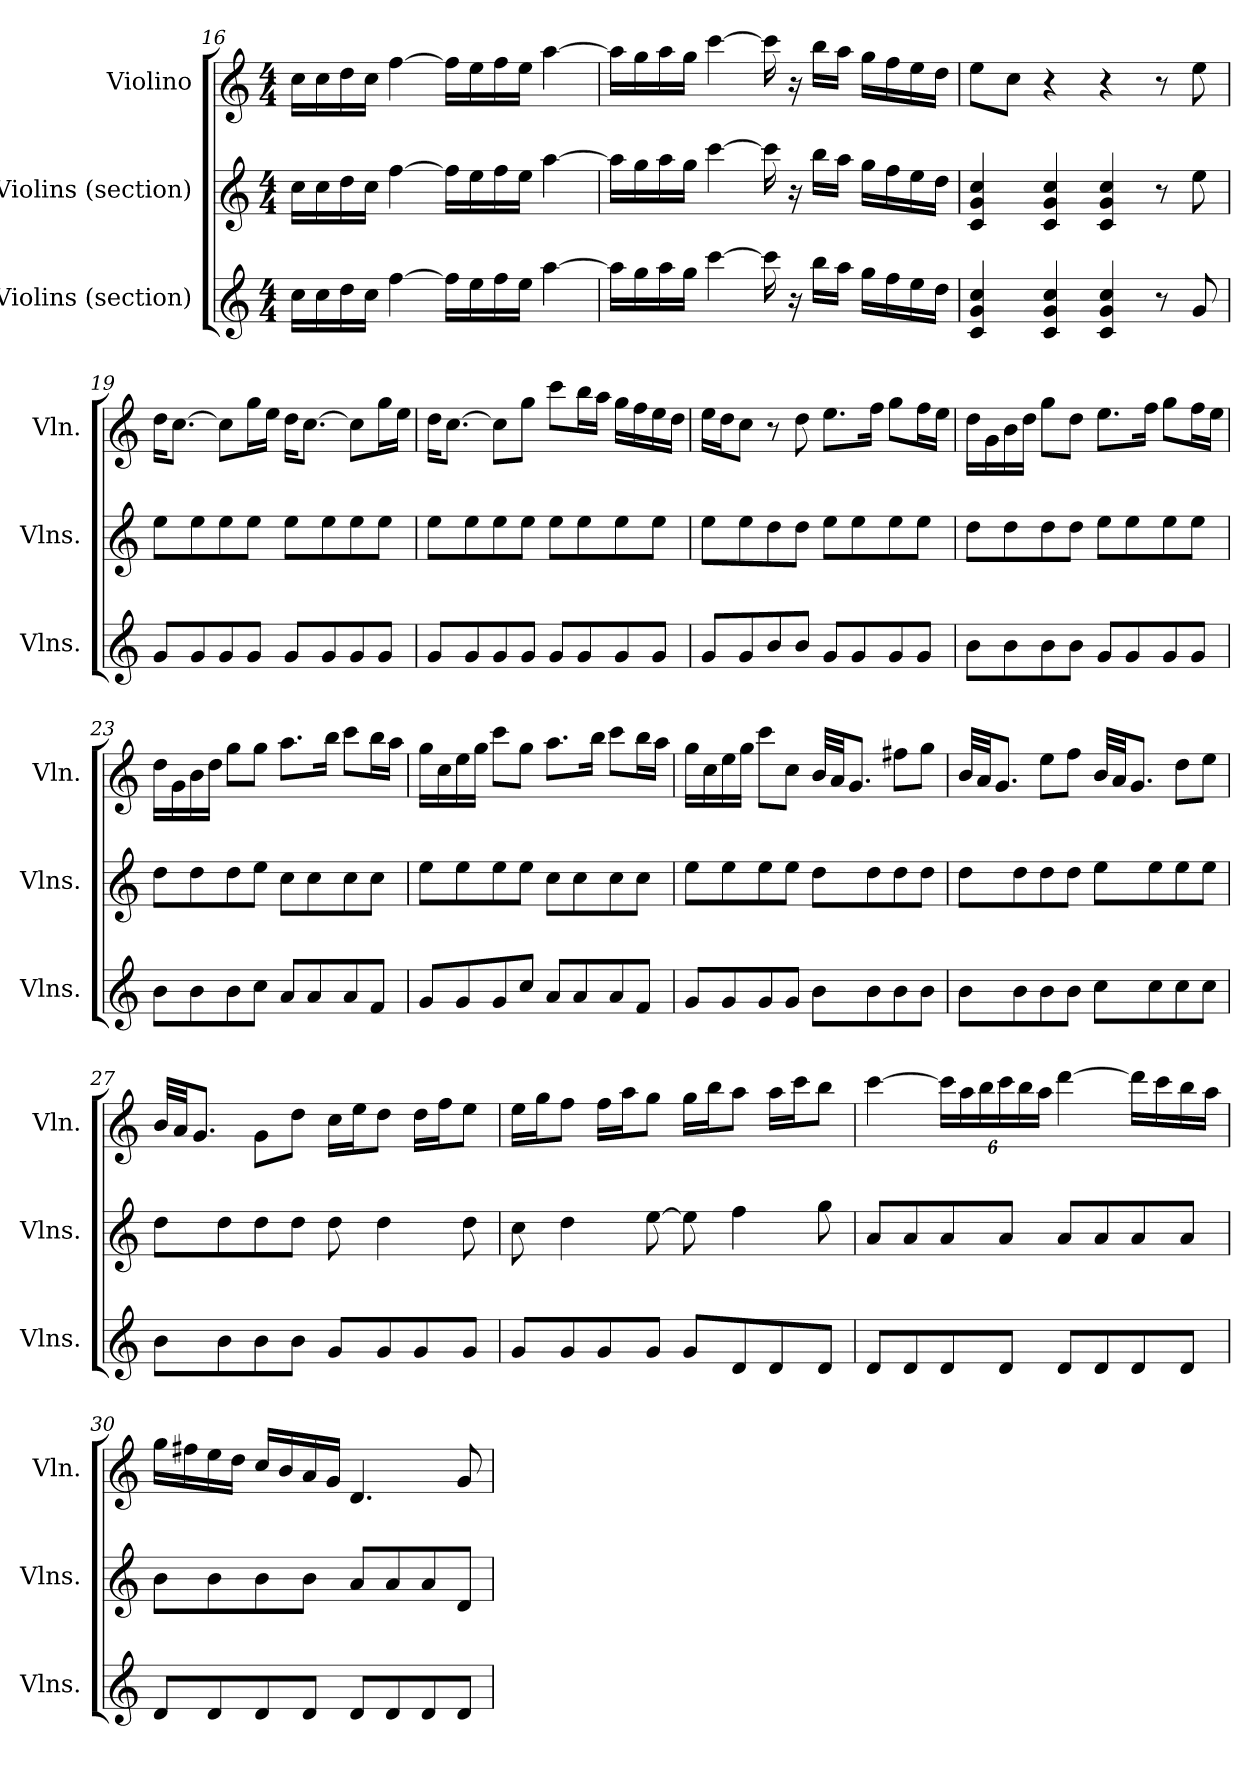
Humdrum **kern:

**kern	**kern	**kern
*part3	*part2	*part1
*staff3	*staff2	*staff1
*I"Violins (section)	*I"Violins (section)	*I"Violino
*I'Vlns.	*I'Vlns.	*I'Vln.
!!LO:PB:g=z
*clefG2	*clefG2	*clefG2
*k[]	*k[]	*k[]
*M4/4	*M4/4	*M4/4
=16	=16	=16
16cc\LL	16cc\LL	16cc\LL
16cc\	16cc\	16cc\
16dd\	16dd\	16dd\
16cc\JJ	16cc\JJ	16cc\JJ
[4ff\	[4ff\	[4ff\
16ff\LL]	16ff\LL]	16ff\LL]
16ee\	16ee\	16ee\
16ff\	16ff\	16ff\
16ee\JJ	16ee\JJ	16ee\JJ
[4aa\	[4aa\	[4aa\
=17	=17	=17
16aa\LL]	16aa\LL]	16aa\LL]
16gg\	16gg\	16gg\
16aa\	16aa\	16aa\
16gg\JJ	16gg\JJ	16gg\JJ
[4ccc\	[4ccc\	[4ccc\
16ccc\]	16ccc\]	16ccc\]
16r	16r	16r
16bb\LL	16bb\LL	16bb\LL
16aa\JJ	16aa\JJ	16aa\JJ
16gg\LL	16gg\LL	16gg\LL
16ff\	16ff\	16ff\
16ee\	16ee\	16ee\
16dd\JJ	16dd\JJ	16dd\JJ
=18	=18	=18
4c/ 4g/ 4cc/	4c/ 4g/ 4cc/	8ee\L
.	.	8cc\J
4c/ 4g/ 4cc/	4c/ 4g/ 4cc/	4r
4c/ 4g/ 4cc/	4c/ 4g/ 4cc/	4r
8r	8r	8r
8g/	8ee\	8ee\
!!LO:LB:g=z
=19	=19	=19
8g/L	8ee\L	16dd\KL
.	.	[8.cc\J
8g/	8ee\	.
8g/	8ee\	8cc\L]
8g/J	8ee\J	16gg\L
.	.	16ee\JJ
8g/L	8ee\L	16dd\KL
.	.	[8.cc\J
8g/	8ee\	.
8g/	8ee\	8cc\L]
8g/J	8ee\J	16gg\L
.	.	16ee\JJ
=20	=20	=20
8g/L	8ee\L	16dd\KL
.	.	[8.cc\J
8g/	8ee\	.
8g/	8ee\	8cc\L]
8g/J	8ee\J	8gg\J
8g/L	8ee\L	8ccc\L
8g/	8ee\	16bb\L
.	.	16aa\JJ
8g/	8ee\	16gg\LL
.	.	16ff\
8g/J	8ee\J	16ee\
.	.	16dd\JJ
=21	=21	=21
8g/L	8ee\L	16ee\LL
.	.	16dd\J
8g/	8ee\	8cc\J
8b/	8dd\	8r
8b/J	8dd\J	8dd\
8g/L	8ee\L	8.ee\L
8g/	8ee\	.
.	.	16ff\Jk
8g/	8ee\	8gg\L
8g/J	8ee\J	16ff\L
.	.	16ee\JJ
!!LO:LB:g=z
=22	=22	=22
8b\L	8dd\L	16dd\LL
.	.	16g\
8b\	8dd\	16b\
.	.	16dd\JJ
8b\	8dd\	8gg\L
8b\J	8dd\J	8dd\J
8g/L	8ee\L	8.ee\L
8g/	8ee\	.
.	.	16ff\Jk
8g/	8ee\	8gg\L
8g/J	8ee\J	16ff\L
.	.	16ee\JJ
=23	=23	=23
8b\L	8dd\L	16dd\LL
.	.	16g\
8b\	8dd\	16b\
.	.	16dd\JJ
8b\	8dd\	8gg\L
8cc\J	8ee\J	8gg\J
8a/L	8cc\L	8.aa\L
8a/	8cc\	.
.	.	16bb\Jk
8a/	8cc\	8ccc\L
8f/J	8cc\J	16bb\L
.	.	16aa\JJ
=24	=24	=24
8g/L	8ee\L	16gg\LL
.	.	16cc\
8g/	8ee\	16ee\
.	.	16gg\JJ
8g/	8ee\	8ccc\L
8cc/J	8ee\J	8gg\J
8a/L	8cc\L	8.aa\L
8a/	8cc\	.
.	.	16bb\Jk
8a/	8cc\	8ccc\L
8f/J	8cc\J	16bb\L
.	.	16aa\JJ
!!LO:LB:g=z
=25	=25	=25
8g/L	8ee\L	16gg\LL
.	.	16cc\
8g/	8ee\	16ee\
.	.	16gg\JJ
8g/	8ee\	8ccc\L
8g/J	8ee\J	8cc\J
8b\L	8dd\L	32b/LLL
.	.	32a/JJ
.	.	8.g/J
8b\	8dd\	.
8b\	8dd\	8ff#X\L
8b\J	8dd\J	8gg\J
=26	=26	=26
8b\L	8dd\L	32b/LLL
.	.	32a/JJ
.	.	8.g/J
8b\	8dd\	.
8b\	8dd\	8ee\L
8b\J	8dd\J	8ff\J
8cc\L	8ee\L	32b/LLL
.	.	32a/JJ
.	.	8.g/J
8cc\	8ee\	.
8cc\	8ee\	8dd\L
8cc\J	8ee\J	8ee\J
=27	=27	=27
8b\L	8dd\L	32b/LLL
.	.	32a/JJ
.	.	8.g/J
8b\	8dd\	.
8b\	8dd\	8g\L
8b\J	8dd\J	8dd\J
8g/L	8dd\	16cc\LL
.	.	16ee\J
8g/	4dd\	8dd\J
8g/	.	16dd\LL
.	.	16ff\J
8g/J	8dd\	8ee\J
!!LO:LB:g=z
=28	=28	=28
8g/L	8cc\	16ee\LL
.	.	16gg\J
8g/	4dd\	8ff\J
8g/	.	16ff\LL
.	.	16aa\J
8g/J	[8ee\	8gg\J
8g/L	8ee\]	16gg\LL
.	.	16bb\J
8d/	4ff\	8aa\J
8d/	.	16aa\LL
.	.	16ccc\J
8d/J	8gg\	8bb\J
=29	=29	=29
8d/L	8a/L	[4ccc\
8d/	8a/	.
*	*	*Xbrackettup
8d/	8a/	24ccc\LL]
.	.	24aa\
.	.	24bb\
8d/J	8a/J	24ccc\
.	.	24bb\
.	.	24aa\JJ
8d/L	8a/L	[4ddd\
8d/	8a/	.
8d/	8a/	16ddd\LL]
.	.	16ccc\
8d/J	8a/J	16bb\
.	.	16aa\JJ
=30	=30	=30
8d/L	8b\L	16gg\LL
.	.	16ff#X\
8d/	8b\	16ee\
.	.	16dd\JJ
8d/	8b\	16cc/LL
.	.	16b/
8d/J	8b\J	16a/
.	.	16g/JJ
8d/L	8a/L	4.d/
8d/	8a/	.
8d/	8a/	.
8d/J	8d/J	8g/
=	=	=
*-	*-	*-
